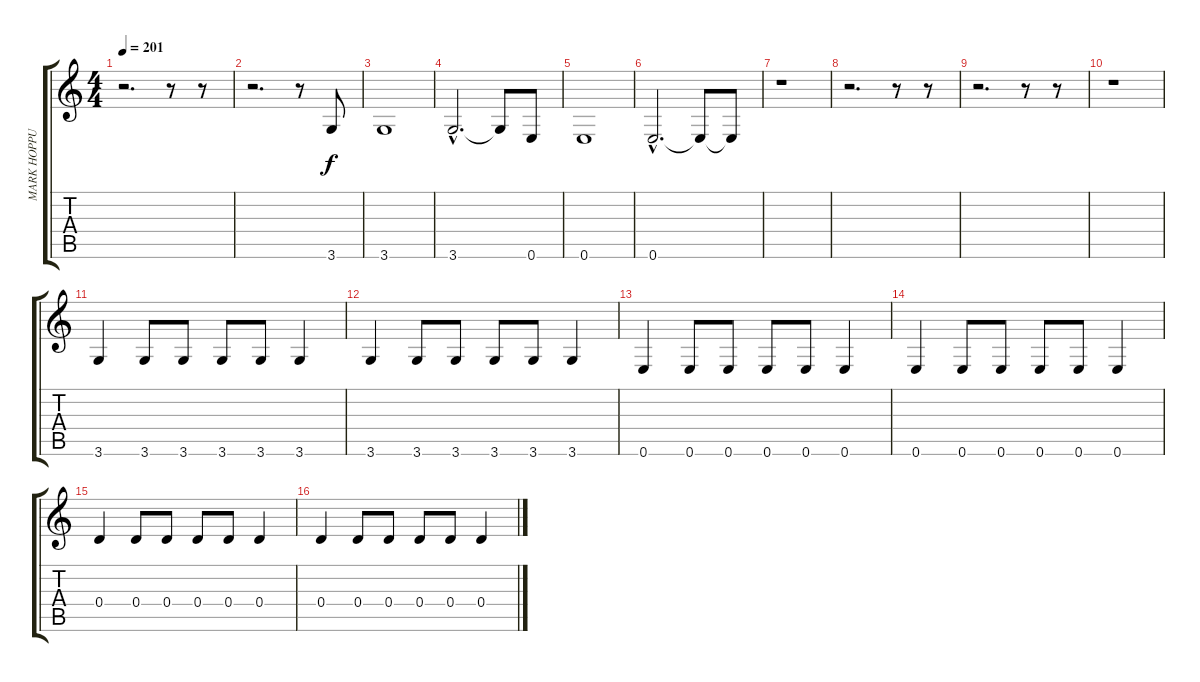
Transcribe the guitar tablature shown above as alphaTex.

\track ("MARK HOPPUS" "MARK HOPPU") {instrument electricbasspick}
\staff {score tabs}
\tuning (E4 B3 G3 D3 A2 E2) {hide}
\ts (4 4)
\tempo 201
\clef g2
\ks c
r.2{d dy f} r.8 r.8 |
r.2{d} r.8 3.6.8 |
3.6.1 |
3.6{hac}.2{d} 3.6{t}.8 0.6.8 |
0.6.1 |
0.6{hac}.2{d} 0.6{t}.8 0.6{t}.8 |
r.1 |
r.2{d} r.8 r.8 |
r.2{d} r.8 r.8 |
r.1 |
3.6.4 3.6.8 3.6.8 3.6.8 3.6.8 3.6.4 |
3.6.4 3.6.8 3.6.8 3.6.8 3.6.8 3.6.4 |
0.6.4 0.6.8 0.6.8 0.6.8 0.6.8 0.6.4 |
0.6.4 0.6.8 0.6.8 0.6.8 0.6.8 0.6.4 |
0.4.4 0.4.8 0.4.8 0.4.8 0.4.8 0.4.4 |
0.4.4 0.4.8 0.4.8 0.4.8 0.4.8 0.4.4
